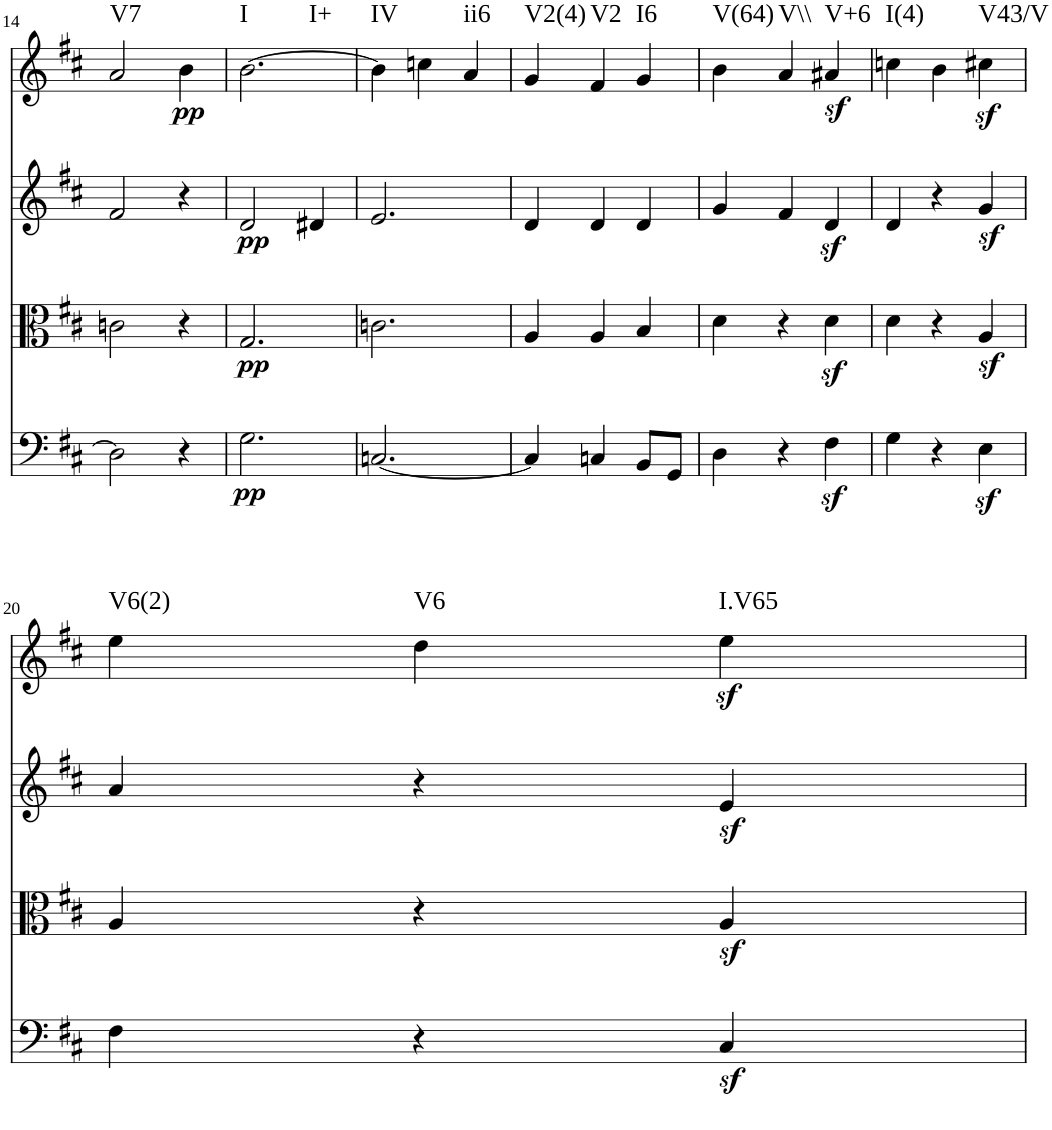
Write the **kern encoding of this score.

**kern	**dynam	**kern	**dynam	**kern	**dynam	**kern	**dynam	**harte
*part4	*part4	*part3	*part3	*part2	*part2	*part1	*part1	*part1
*staff4	*staff4	*staff3	*staff3	*staff2	*staff2	*staff1	*staff1	*
*I"Violoncello	*	*I"Viola	*	*I"Violin II	*	*I"Violin I	*	*
*I'Vc	*	*I'Vla	*	*I'Vln	*	*I'Vln	*	*
!!LO:PB:g=z
*clefF4	*	*clefC3	*	*clefG2	*	*clefG2	*	*
*k[f#c#]	*	*k[f#c#]	*	*k[f#c#]	*	*k[f#c#]	*	*
*M3/4	*	*M3/4	*	*M3/4	*	*M3/4	*	*
=14	=14	=14	=14	=14	=14	=14	=14	=14
!	!	!	!	!	!	!	!	!LO:H:kt=V7
2D\]	.	2cn\	.	2f#/	.	2a/	.	N
!	!	!	!	!	!	!	!LO:DY:b	!
4r	.	4r	.	4r	.	4b\	pp	.
=15	=15	=15	=15	=15	=15	=15	=15	=15
!	!LO:DY:b	!	!LO:DY:b	!	!LO:DY:b	!	!	!LO:H:n=1:kt=I
!	!	!	!	!	!	!	!	!LO:H:n=2:kt=I+
2.G\	pp	2.G/	pp	2d/	pp	[2.b\	.	N N
.	.	.	.	4d#X/	.	.	.	.
=16	=16	=16	=16	=16	=16	=16	=16	=16
!	!	!	!	!	!	!	!	!LO:H:kt=IV
[2.Cn/	.	2.cn\	.	2.e/	.	4b\]	.	N
.	.	.	.	.	.	4ccn\	.	.
!	!	!	!	!	!	!	!	!LO:H:kt=ii6
.	.	.	.	.	.	4a/	.	N
=17	=17	=17	=17	=17	=17	=17	=17	=17
!	!	!	!	!	!	!	!	!LO:H:kt=V2(4)
4C/]	.	4A/	.	4d/	.	4g/	.	N
!	!	!	!	!	!	!	!	!LO:H:kt=V2
4Cn/	.	4A/	.	4d/	.	4f#/	.	N
!	!	!	!	!	!	!	!	!LO:H:kt=I6
8BB/L	.	4B/	.	4d/	.	4g/	.	N
8GG/J	.	.	.	.	.	.	.	.
=18	=18	=18	=18	=18	=18	=18	=18	=18
!	!	!	!	!	!	!	!	!LO:H:kt=V(64)
4D\	.	4d\	.	4g/	.	4b\	.	N
!	!	!	!	!	!	!	!	!LO:H:kt=V\\
4r	.	4r	.	4f#/	.	4a/	.	N
!	!	!	!	!	!	!	!LO:DY:b	!LO:H:kt=V+6
4F#z<\	.	4dz<\	.	4dz</	.	4a#X/	sf	N
=19	=19	=19	=19	=19	=19	=19	=19	=19
!	!	!	!	!	!	!	!	!LO:H:kt=I(4)
4G\	.	4d\	.	4d/	.	4ccn\	.	N
4r	.	4r	.	4r	.	4b\	.	.
!	!	!	!	!	!	!	!LO:DY:b	!LO:H:kt=V43/V
4Ez<\	.	4Az</	.	4gz</	.	4cc#X\	sf	N
!!LO:LB:g=z
=20	=20	=20	=20	=20	=20	=20	=20	=20
!	!	!	!	!	!	!	!	!LO:H:kt=V6(2)
4F#\	.	4A/	.	4a/	.	4ee\	.	N
!	!	!	!	!	!	!	!	!LO:H:kt=V6
4r	.	4r	.	4r	.	4dd\	.	N
!	!	!	!	!	!	!	!LO:DY:b	!LO:H:kt=I.V65
4C#z</	.	4Az</	.	4ez</	.	4ee\	sf	N
=	=	=	=	=	=	=	=	=
*-	*-	*-	*-	*-	*-	*-	*-	*-
